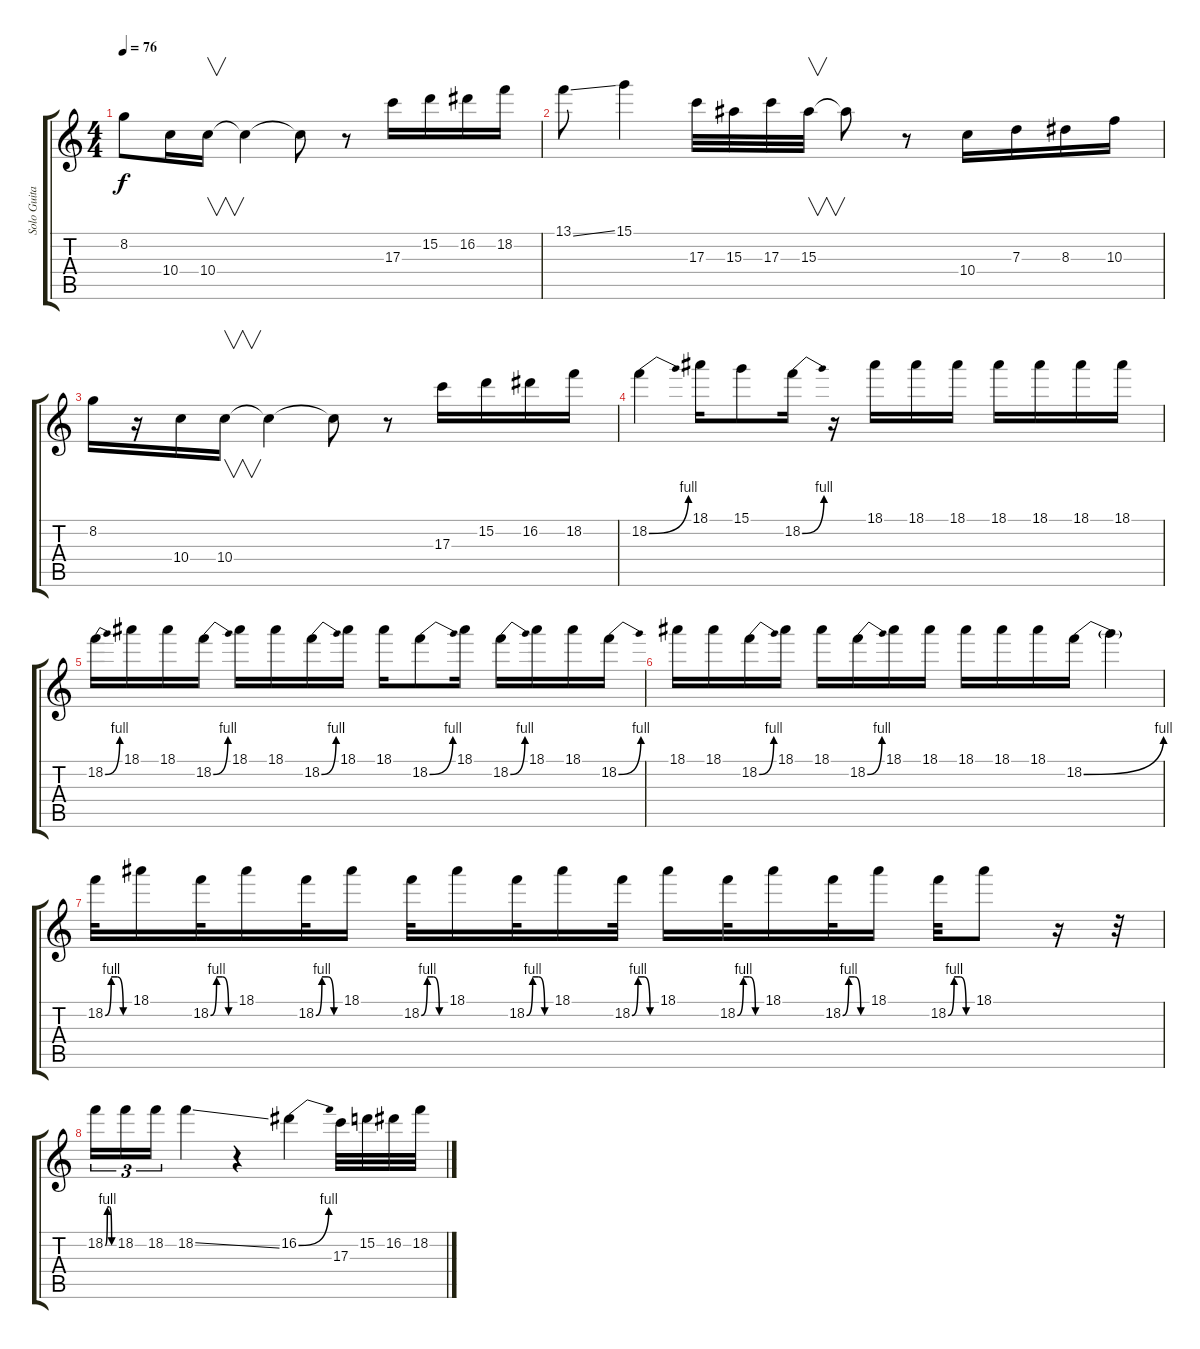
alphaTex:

\track ("Solo Guitar" "Solo Guita") {instrument overdrivenguitar}
\staff {score tabs}
\tuning (E4 B3 G3 D3 A2 E2) {hide}
\ts (4 4)
\tempo 76
\clef g2
\ks c
8.2.8{dy f} 10.4.16 10.4.16{v} 10.4{t}.4 10.4{t}.8 r.8 17.3.16 15.2.16 16.2.16 18.2.16 |
13.1{ss}.8 15.1.4 17.3.32 15.3.32 17.3.32 15.3.32{v} 15.3{t}.8 r.8 10.4.16 7.3.16 8.3.16 10.3.16 |
8.2.16 r.16 10.4.16 10.4.16{v} 10.4{t}.4 10.4{t}.8 r.8 17.3.16 15.2.16 16.2.16 18.2.16 |
18.2{be (bend 0 0 60 4)}.4 18.1.16 15.1.8 18.2{be (bend 0 0 60 4)}.16 r.16 18.1.16 18.1.16 18.1.16 18.1.16 18.1.16 18.1.16 18.1.16 |
18.2{be (bend 0 0 60 4)}.16 18.1.16 18.1.16 18.2{be (bend 0 0 60 4)}.16 18.1.16 18.1.16 18.2{be (bend 0 0 60 4)}.16 18.1.16 18.1.16 18.2{be (bend 0 0 60 4)}.8 18.1.16 18.2{be (bend 0 0 60 4)}.16 18.1.16 18.1.16 18.2{be (bend 0 0 60 4)}.16 |
18.1.16 18.1.16 18.2{be (bend 0 0 60 4)}.16 18.1.16 18.1.16 18.2{be (bend 0 0 60 4)}.16 18.1.16 18.1.16 18.1.16 18.1.16 18.1.16 18.2{be (bend 0 0 60 4)}.16 18.2{t}.4 |
18.2{be (custom 0 0 15 4 30 4 45 0 60 0)}.32 18.1.16 18.2{be (custom 0 0 15 4 30 4 45 0 60 0)}.32 18.1.16 18.2{be (custom 0 0 15 4 30 4 45 0 60 0)}.32 18.1.16 18.2{be (custom 0 0 15 4 30 4 45 0 60 0)}.32 18.1.16 18.2{be (custom 0 0 15 4 30 4 45 0 60 0)}.32 18.1.16 18.2{be (custom 0 0 15 4 30 4 45 0 60 0)}.32 18.1.16 18.2{be (custom 0 0 15 4 30 4 45 0 60 0)}.32 18.1.16 18.2{be (custom 0 0 15 4 30 4 45 0 60 0)}.32 18.1.16 18.2{be (custom 0 0 15 4 30 4 45 0 60 0)}.32 18.1.8 r.16 r.32 |
18.2{be (custom 0 0 15 4 30 4 45 0 60 0)}.16{tu (3 2)} 18.2.16{tu (3 2)} 18.2.16{tu (3 2)} 18.2{ss}.4 r.4 16.2{be (bend 0 0 60 4)}.4 17.3.32 15.2.32 16.2.32 18.2.32
